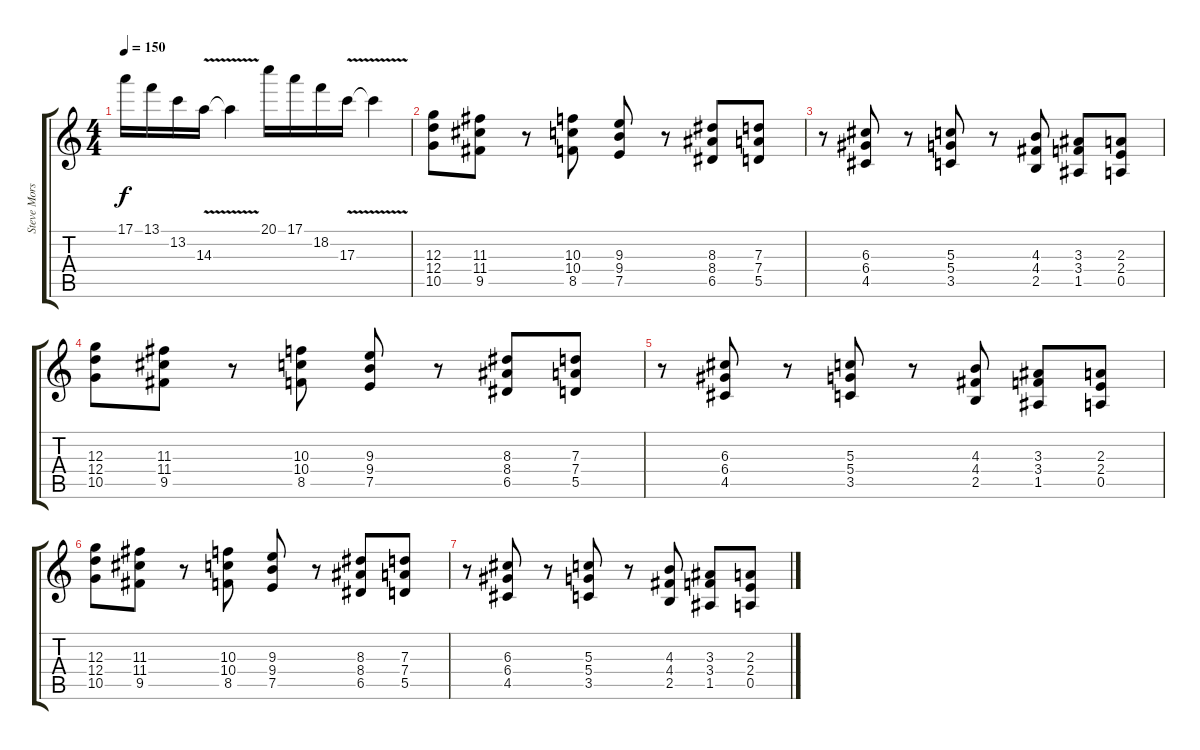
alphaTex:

\track ("Steve Morse - guitar solo" "Steve Mors") {instrument overdrivenguitar}
\staff {score tabs}
\tuning (E4 B3 G3 D3 A2 E2) {hide}
\ts (4 4)
\tempo 150
\clef g2
\ks c
17.1.16{dy f} 13.1.16 13.2.16 14.3{v}.16 14.3{t}.4 20.1.16 17.1.16 18.2.16 17.3{v}.16 17.3{t}.4 |
(12.3 12.4 10.5).8 (11.3 11.4 9.5).8 r.8 (10.3 10.4 8.5).8 (9.3 9.4 7.5).8 r.8 (8.3 8.4 6.5).8 (7.3 7.4 5.5).8 |
r.8 (6.3 6.4 4.5).8 r.8 (5.3 5.4 3.5).8 r.8 (4.3 4.4 2.5).8 (3.3 3.4 1.5).8 (2.3 2.4 0.5).8 |
(12.3 12.4 10.5).8 (11.3 11.4 9.5).8 r.8 (10.3 10.4 8.5).8 (9.3 9.4 7.5).8 r.8 (8.3 8.4 6.5).8 (7.3 7.4 5.5).8 |
r.8 (6.3 6.4 4.5).8 r.8 (5.3 5.4 3.5).8 r.8 (4.3 4.4 2.5).8 (3.3 3.4 1.5).8 (2.3 2.4 0.5).8 |
(12.3 12.4 10.5).8 (11.3 11.4 9.5).8 r.8 (10.3 10.4 8.5).8 (9.3 9.4 7.5).8 r.8 (8.3 8.4 6.5).8 (7.3 7.4 5.5).8 |
r.8 (6.3 6.4 4.5).8 r.8 (5.3 5.4 3.5).8 r.8 (4.3 4.4 2.5).8 (3.3 3.4 1.5).8 (2.3 2.4 0.5).8
